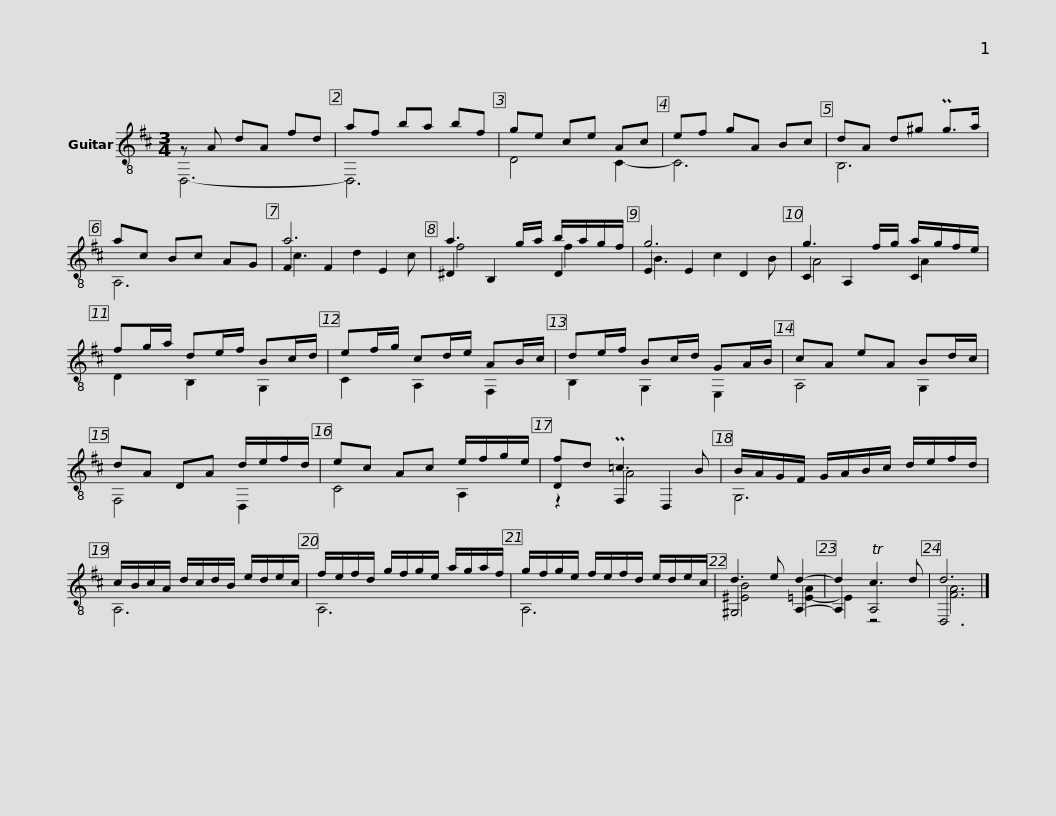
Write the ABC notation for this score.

X:1
%%score ( 1 2 3 )
L:1/8
M:3/4
I:linebreak $
K:D
V:1 treble-8
V:2 treble-8
V:3 treble-8
V:1
 z A dA fd | af ba bf | ge ce Ac | ef gA Bc | dA d^g Pg>a |$ %5
 ac Bc AG | a6 | a3 g/a/ b/a/g/f/ | g6 | g3 f/g/ a/g/f/e/ |$ %10
 fg/a/ de/f/ Bc/d/ | ef/g/ cd/e/ AB/c/ | de/f/ Bc/d/ GA/B/ | cA eA Bd/c/ | dA DA d/e/f/d/ |$ %15
 ec Ac e/f/g/e/ | fd P=c3 B | B/A/G/F/ G/A/B/c/ d/e/f/d/ | c/B/c/A/ d/c/d/B/ e/d/e/c/ |$ f/e/f/d/ g/f/g/e/ a/g/a/f/ | %20
 g/f/g/e/ f/e/f/d/ e/d/e/c/ | d3 e d2- | d2 Tc3 d | d6 |] %24
V:2
 D,6- | D,6 | D4 C2- | C6 | B,6 |$ %5
 A,6 | F2 F2 E2 | ^D2 B,2 D2 | E2 E2 D2 | C2 A,2 C2 |$ %10
 D2 B,2 G,2 | C2 A,2 F,2 | B,2 G,2 E,2 | A,4 G,2 | F,4 D,2 |$ %15
 C4 A,2 | D2 F,2 D,2 | G,6 | A,6 |$ A,6 | %20
 A,6 | ^G,4 A,2- | A,2 A,4 | D,6 |] %24
V:3
 x6 | x6 | x6 | x6 | x6 |$ %5
 x6 | c3 d2 c | f4 f2 | B3 c2 B | A4 A2 |$ %10
 x6 | x6 | x6 | x6 | x6 |$ %15
 x6 | z2 A4 | x6 | x6 |$ x6 | %20
 x6 | [^EB]4 [=EA]2- | E2 z4 | [FA]6 |] %24
